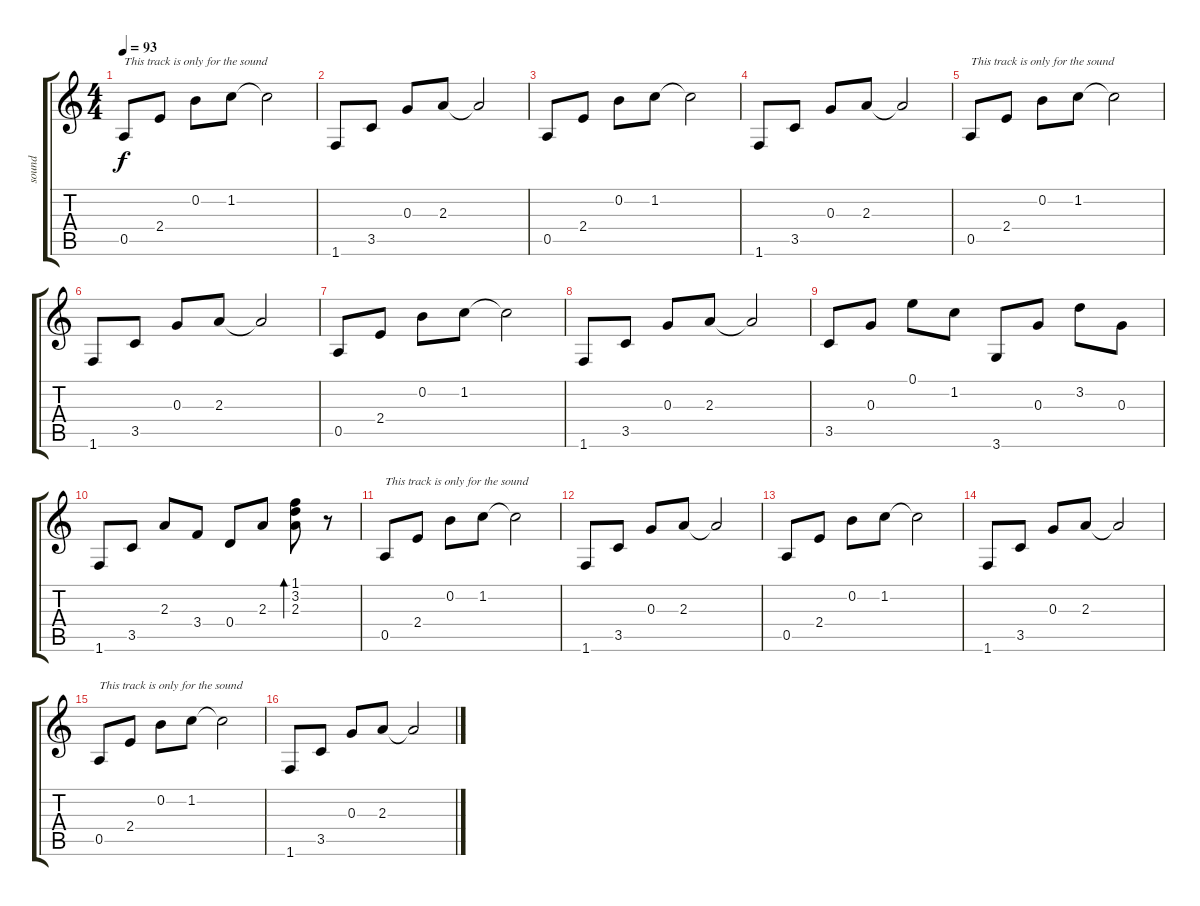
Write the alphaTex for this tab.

\track ("sound" "sound") {instrument acousticguitarsteel}
\staff {score tabs}
\tuning (E4 B3 G3 D3 A2 E2) {hide}
\ts (4 4)
\tempo 93
\clef g2
\ks c
0.5.8{txt "This track is only for the sound" dy f} 2.4.8 0.2.8 1.2.8 1.2{t}.2 |
1.6.8 3.5.8 0.3.8 2.3.8 2.3{t}.2 |
0.5.8 2.4.8 0.2.8 1.2.8 1.2{t}.2 |
1.6.8 3.5.8 0.3.8 2.3.8 2.3{t}.2 |
0.5.8{txt "This track is only for the sound"} 2.4.8 0.2.8 1.2.8 1.2{t}.2 |
1.6.8 3.5.8 0.3.8 2.3.8 2.3{t}.2 |
0.5.8 2.4.8 0.2.8 1.2.8 1.2{t}.2 |
1.6.8 3.5.8 0.3.8 2.3.8 2.3{t}.2 |
3.5.8 0.3.8 0.1.8 1.2.8 3.6.8 0.3.8 3.2.8 0.3.8 |
1.6.8 3.5.8 2.3.8 3.4.8 0.4.8 2.3.8 (1.1 3.2 2.3).8{bd 60} r.8 |
0.5.8{txt "This track is only for the sound"} 2.4.8 0.2.8 1.2.8 1.2{t}.2 |
1.6.8 3.5.8 0.3.8 2.3.8 2.3{t}.2 |
0.5.8 2.4.8 0.2.8 1.2.8 1.2{t}.2 |
1.6.8 3.5.8 0.3.8 2.3.8 2.3{t}.2 |
0.5.8{txt "This track is only for the sound"} 2.4.8 0.2.8 1.2.8 1.2{t}.2 |
1.6.8 3.5.8 0.3.8 2.3.8 2.3{t}.2
